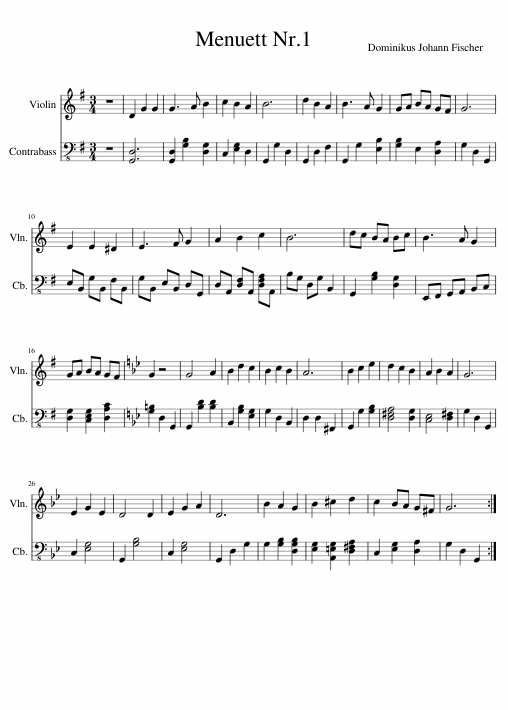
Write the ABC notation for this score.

X:1
%%score 1 2
L:1/8
M:3/4
I:linebreak $
K:G
V:1 treble
V:2 bass-8
V:1
 z6 | D2 G2 G2 | G3 A B2 | c2 B2 A2 | B6 | %5
 d2 B2 A2 | B3 A G2 | GA BA GF | G6 |$ E2 E2 ^D2 | %10
 E3 F G2 | A2 B2 c2 | B6 | dc BA Bc | B3 A G2 |$ %15
 GA BA GF |[K:Bb] G2 z4 | G4 A2 | B2 d2 c2 | B2 c2 B2 | %20
 A6 | B2 c2 e2 | d2 c2 B2 | A2 B2 A2 | G6 |$ %25
 E2 G2 E2 | D4 D2 | E2 G2 A2 | D6 | B2 A2 G2 | %30
 B2 ^c2 d2 | c2 BA G^F | G6 :| %33
V:2
 z6 | [G,,D,]6 | [G,,D,]2 [G,B,]2 [D,G,]2 | C,2 [E,G,]2 D,2 | G,,2 G,2 D,2 | %5
 G,,2 D,2 F,2 | G,,2 G,2 [E,B,]2 | [G,B,]2 E,2 [D,A,]2 | G,2 D,2 G,,2 |$ E,B,, G,B,, F,B,, | %10
 G,B,, E,B,, D,G,, | D,A,, [D,F,]A,, [D,F,A,]A,, | B,G, D,G, B,,2 | G,,2 [G,B,]2 [D,G,]2 | E,,F,, G,,A,, B,,C, |$ %15
 [D,G,]2 [C,E,G,]2 [D,A,C]2 |[K:Bb] [G,=B,]2 D,2 G,,2 | G,,2 [B,D]2 [B,D]2 | B,,2 [G,B,]2 [E,G,]2 | G,2 D,2 B,,2 | %20
 D,2 D,2 ^F,,2 | G,,2 G,2 [G,B,]2 | [D,^F,A,]4 [D,G,]2 | [C,E,]4 [D,^F,]2 | G,2 D,2 G,,2 |$ %25
 C,2 [E,G,]4 | G,,2 [G,B,]4 | C,2 [E,G,]4 | G,,2 D,2 G,2 | G,2 [G,B,]2 [D,G,B,]2 | %30
 [E,G,]2 [A,,=E,G,]2 [D,^F,A,]2 | C,2 [E,G,]2 [D,A,]2 | G,2 D,2 G,,2 :| %33
